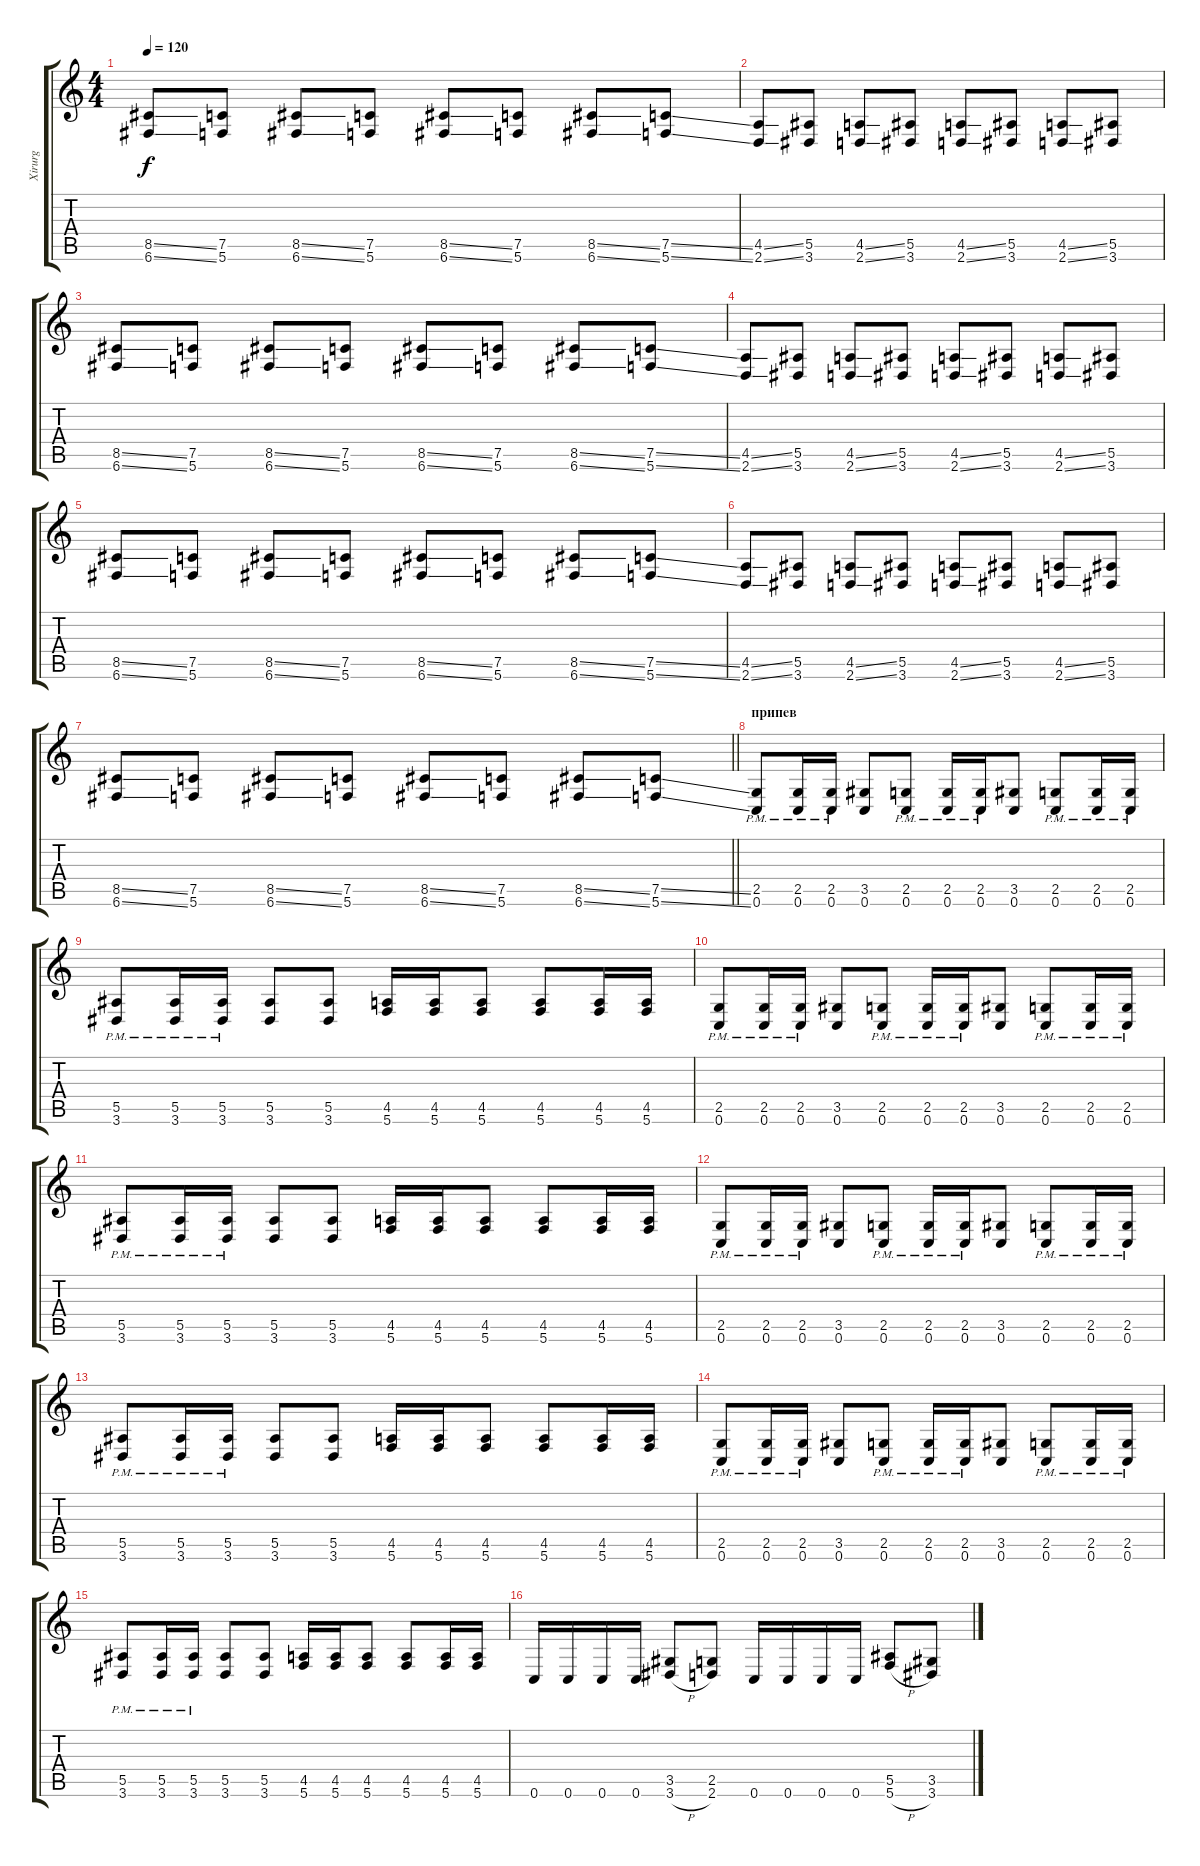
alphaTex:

\track ("Xirurg" "Xirurg") {instrument distortionguitar}
\staff {score tabs}
\tuning (C4 G3 Eb3 Bb2 F2 C2) {hide}
\ts (4 4)
\tempo 120
\clef g2
\ks c
(8.5{ss} 6.6{ss}).8{dy f} (7.5 5.6).8 (8.5{ss} 6.6{ss}).8 (7.5 5.6).8 (8.5{ss} 6.6{ss}).8 (7.5 5.6).8 (8.5{ss} 6.6{ss}).8 (7.5{ss} 5.6{ss}).8 |
(4.5{ss} 2.6{ss}).8 (5.5 3.6).8 (4.5{ss} 2.6{ss}).8 (5.5 3.6).8 (4.5{ss} 2.6{ss}).8 (5.5 3.6).8 (4.5{ss} 2.6{ss}).8 (5.5 3.6).8 |
(8.5{ss} 6.6{ss}).8 (7.5 5.6).8 (8.5{ss} 6.6{ss}).8 (7.5 5.6).8 (8.5{ss} 6.6{ss}).8 (7.5 5.6).8 (8.5{ss} 6.6{ss}).8 (7.5{ss} 5.6{ss}).8 |
(4.5{ss} 2.6{ss}).8 (5.5 3.6).8 (4.5{ss} 2.6{ss}).8 (5.5 3.6).8 (4.5{ss} 2.6{ss}).8 (5.5 3.6).8 (4.5{ss} 2.6{ss}).8 (5.5 3.6).8 |
(8.5{ss} 6.6{ss}).8 (7.5 5.6).8 (8.5{ss} 6.6{ss}).8 (7.5 5.6).8 (8.5{ss} 6.6{ss}).8 (7.5 5.6).8 (8.5{ss} 6.6{ss}).8 (7.5{ss} 5.6{ss}).8 |
(4.5{ss} 2.6{ss}).8 (5.5 3.6).8 (4.5{ss} 2.6{ss}).8 (5.5 3.6).8 (4.5{ss} 2.6{ss}).8 (5.5 3.6).8 (4.5{ss} 2.6{ss}).8 (5.5 3.6).8 |
\barLineRight lightlight
(8.5{ss} 6.6{ss}).8 (7.5 5.6).8 (8.5{ss} 6.6{ss}).8 (7.5 5.6).8 (8.5{ss} 6.6{ss}).8 (7.5 5.6).8 (8.5{ss} 6.6{ss}).8 (7.5{ss} 5.6{ss}).8 |
\section ("" "припев")
(2.5{pm} 0.6{pm}).8 (2.5{pm} 0.6{pm}).16 (2.5{pm} 0.6{pm}).16 (3.5 0.6).8 (2.5{pm} 0.6{pm}).8 (2.5{pm} 0.6{pm}).16 (2.5{pm} 0.6{pm}).16 (3.5 0.6).8 (2.5{pm} 0.6{pm}).8 (2.5{pm} 0.6{pm}).16 (2.5{pm} 0.6{pm}).16 |
(5.5{pm} 3.6{pm}).8 (5.5{pm} 3.6{pm}).16 (5.5{pm} 3.6{pm}).16 (5.5 3.6).8 (5.5 3.6).8 (4.5 5.6).16 (4.5 5.6).16 (4.5 5.6).8 (4.5 5.6).8 (4.5 5.6).16 (4.5 5.6).16 |
(2.5{pm} 0.6{pm}).8 (2.5{pm} 0.6{pm}).16 (2.5{pm} 0.6{pm}).16 (3.5 0.6).8 (2.5{pm} 0.6{pm}).8 (2.5{pm} 0.6{pm}).16 (2.5{pm} 0.6{pm}).16 (3.5 0.6).8 (2.5{pm} 0.6{pm}).8 (2.5{pm} 0.6{pm}).16 (2.5{pm} 0.6{pm}).16 |
(5.5{pm} 3.6{pm}).8 (5.5{pm} 3.6{pm}).16 (5.5{pm} 3.6{pm}).16 (5.5 3.6).8 (5.5 3.6).8 (4.5 5.6).16 (4.5 5.6).16 (4.5 5.6).8 (4.5 5.6).8 (4.5 5.6).16 (4.5 5.6).16 |
(2.5{pm} 0.6{pm}).8 (2.5{pm} 0.6{pm}).16 (2.5{pm} 0.6{pm}).16 (3.5 0.6).8 (2.5{pm} 0.6{pm}).8 (2.5{pm} 0.6{pm}).16 (2.5{pm} 0.6{pm}).16 (3.5 0.6).8 (2.5{pm} 0.6{pm}).8 (2.5{pm} 0.6{pm}).16 (2.5{pm} 0.6{pm}).16 |
(5.5{pm} 3.6{pm}).8 (5.5{pm} 3.6{pm}).16 (5.5{pm} 3.6{pm}).16 (5.5 3.6).8 (5.5 3.6).8 (4.5 5.6).16 (4.5 5.6).16 (4.5 5.6).8 (4.5 5.6).8 (4.5 5.6).16 (4.5 5.6).16 |
(2.5{pm} 0.6{pm}).8 (2.5{pm} 0.6{pm}).16 (2.5{pm} 0.6{pm}).16 (3.5 0.6).8 (2.5{pm} 0.6{pm}).8 (2.5{pm} 0.6{pm}).16 (2.5{pm} 0.6{pm}).16 (3.5 0.6).8 (2.5{pm} 0.6{pm}).8 (2.5{pm} 0.6{pm}).16 (2.5{pm} 0.6{pm}).16 |
(5.5{pm} 3.6{pm}).8 (5.5{pm} 3.6{pm}).16 (5.5{pm} 3.6{pm}).16 (5.5 3.6).8 (5.5 3.6).8 (4.5 5.6).16 (4.5 5.6).16 (4.5 5.6).8 (4.5 5.6).8 (4.5 5.6).16 (4.5 5.6).16 |
0.6.16 0.6.16 0.6.16 0.6.16 (3.5 3.6{h}).8 (2.5 2.6).8 0.6.16 0.6.16 0.6.16 0.6.16 (5.5 5.6{h}).8 (3.5 3.6).8
